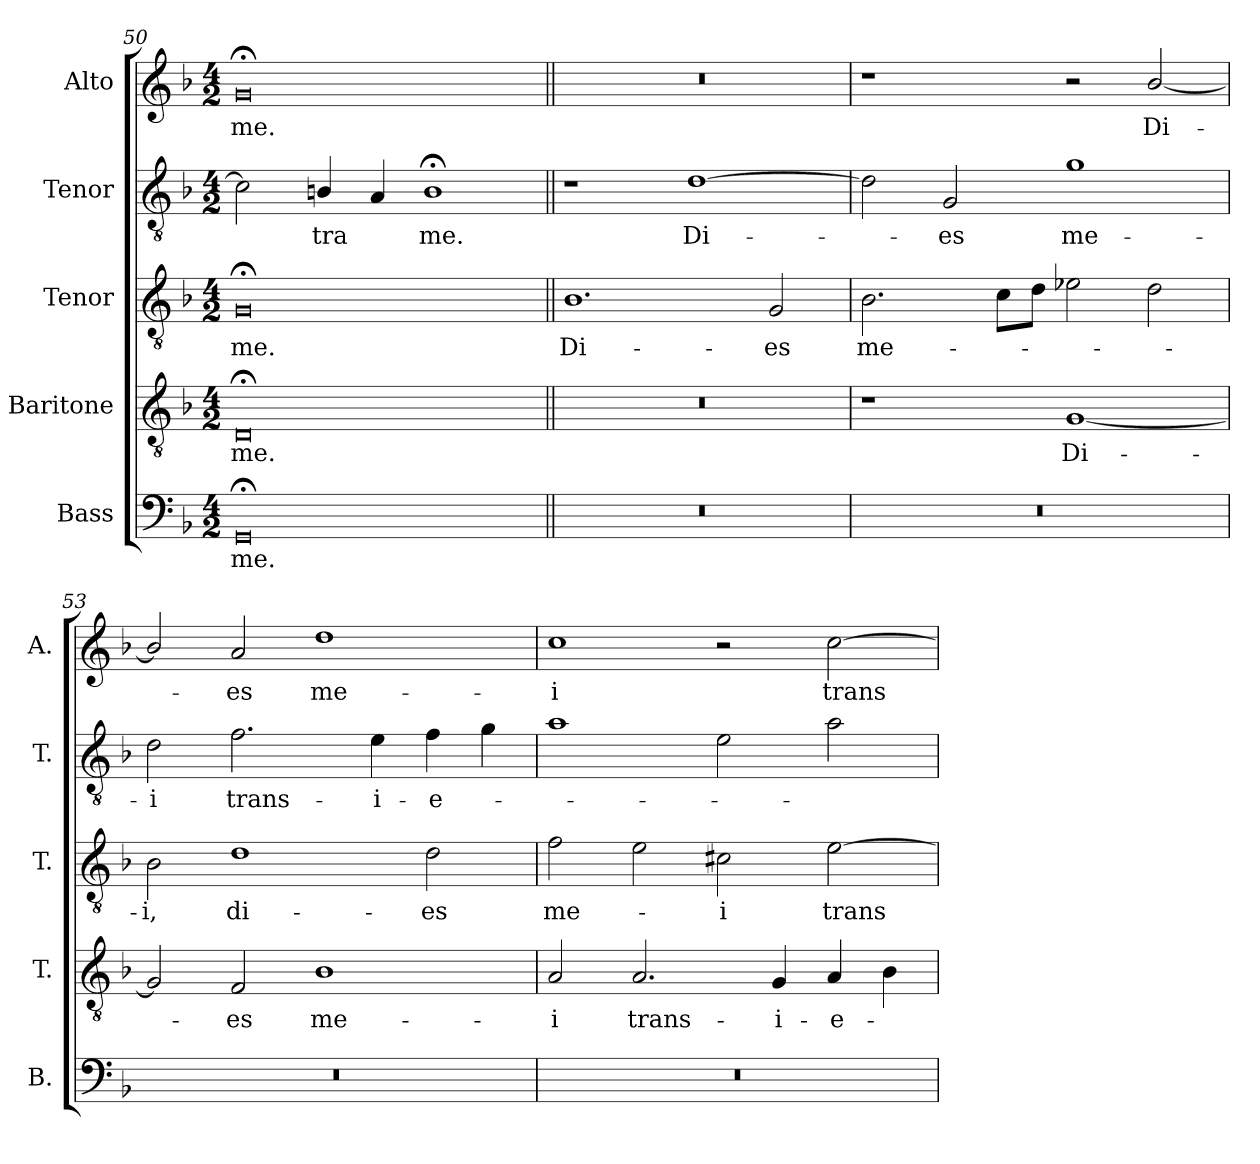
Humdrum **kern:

**kern	**text	**kern	**text	**kern	**text	**kern	**text	**kern	**text
*part5	*part5	*part4	*part4	*part3	*part3	*part2	*part2	*part1	*part1
*staff5	*staff5	*staff4	*staff4	*staff3	*staff3	*staff2	*staff2	*staff1	*staff1
*I"Bass	*	*I"Baritone	*	*I"Tenor	*	*I"Tenor	*	*I"Alto	*
*I'B.	*	*I'T.	*	*I'T.	*	*I'T.	*	*I'A.	*
*clefF4	*	*clefGv2	*	*clefGv2	*	*clefGv2	*	*clefG2	*
*	*	*ITrd7c12	*	*ITrd7c12	*	*ITrd7c12	*	*	*
*k[b-]	*	*k[b-]	*	*k[b-]	*	*k[b-]	*	*k[b-]	*
*F:	*	*F:	*	*F:	*	*F:	*	*F:	*
*M4/2	*	*M4/2	*	*M4/2	*	*M4/2	*	*M4/2	*
=50	=50	=50	=50	=50	=50	=50	=50	=50	=50
!	!LO:LY:b:color=#000000	!	!	!	!	!	!	!	!
!	!	!	!LO:LY:b:color=#000000	!	!	!	!	!	!
!	!	!	!	!	!LO:LY:b:color=#000000	!	!	!	!
!	!	!	!	!	!	!	!	!	!LO:LY:b:color=#000000
0GG;i	me.	0DD;i	me.	0GG;i	me.	2Ci\]	.	0g;i	me.
!	!	!	!	!	!	!	!LO:LY:b:color=#000000	!	!
.	.	.	.	.	.	4BBni/	-tra	.	.
.	.	.	.	.	.	4AAi/	.	.	.
!	!	!	!	!	!	!	!LO:LY:b:color=#000000	!	!
.	.	.	.	.	.	1BB;i	me.	.	.
!!LO:LB:g=z
=51||	=51||	=51||	=51||	=51||	=51||	=51||	=51||	=51||	=51||
!LO:N:vis=1	!	!LO:N:vis=1	!	!	!	!	!	!	!
!	!	!	!	!	!LO:LY:b:color=#000000	!	!	!LO:N:vis=1	!
0r	.	0r	.	1.BB-i	Di-	1r	.	0r	.
!	!	!	!	!	!	!	!LO:LY:b:color=#000000	!	!
.	.	.	.	.	.	[1Di	Di-	.	.
!	!	!	!	!	!LO:LY:b:color=#000000	!	!	!	!
.	.	.	.	2GGi/	-es	.	.	.	.
=52	=52	=52	=52	=52	=52	=52	=52	=52	=52
!LO:N:vis=1	!	!	!	!	!	!	!	!	!
!	!	!	!	!	!LO:LY:b:color=#000000	!	!	!	!
0r	.	1r	.	2.BB-i\	me-	2Di\]	.	1r	.
!	!	!	!	!	!	!	!LO:LY:b:color=#000000	!	!
.	.	.	.	.	.	2GGi/	-es	.	.
.	.	.	.	8Ci\L	.	.	.	.	.
.	.	.	.	8Di\J	.	.	.	.	.
!	!	!	!LO:LY:b:color=#000000	!	!	!	!	!	!
!	!	!	!	!	!	!	!LO:LY:b:color=#000000	!	!
.	.	[1GGi	Di-	2E-Xi\	.	1Gi	me-	2r	.
!	!	!	!	!	!	!	!	!	!LO:LY:b:color=#000000
.	.	.	.	2Di\	.	.	.	[2b-i/	Di-
=53	=53	=53	=53	=53	=53	=53	=53	=53	=53
!LO:N:vis=1	!	!	!	!	!	!	!	!	!
!	!	!	!	!	!LO:LY:b:color=#000000	!	!	!	!
!	!	!	!	!	!	!	!LO:LY:b:color=#000000	!	!
0r	.	2GGi/]	.	2BB-i\	-i,	2Di\	-i	2b-i/]	.
!	!	!	!LO:LY:b:color=#000000	!	!	!	!	!	!
!	!	!	!	!	!LO:LY:b:color=#000000	!	!	!	!
!	!	!	!	!	!	!	!LO:LY:b:color=#000000	!	!
!	!	!	!	!	!	!	!	!	!LO:LY:b:color=#000000
.	.	2FFi/	-es	1Di	di-	2.Fi\	trans-	2ai/	-es
!	!	!	!LO:LY:b:color=#000000	!	!	!	!	!	!
!	!	!	!	!	!	!	!	!	!LO:LY:b:color=#000000
.	.	1BB-i	me-	.	.	.	.	1ddi	me-
!	!	!	!	!	!	!	!LO:LY:b:color=#000000	!	!
.	.	.	.	.	.	4Ei\	-i-	.	.
!	!	!	!	!	!LO:LY:b:color=#000000	!	!	!	!
!	!	!	!	!	!	!	!LO:LY:b:color=#000000	!	!
.	.	.	.	2Di\	-es	4Fi\	-e-	.	.
.	.	.	.	.	.	4Gi\	.	.	.
=54	=54	=54	=54	=54	=54	=54	=54	=54	=54
!LO:N:vis=1	!	!	!	!	!	!	!	!	!
!	!	!	!LO:LY:b:color=#000000	!	!	!	!	!	!
!	!	!	!	!	!LO:LY:b:color=#000000	!	!	!	!
!	!	!	!	!	!	!	!	!	!LO:LY:b:color=#000000
0r	.	2AAi/	-i	2Fi\	me-	1Ai	.	1cci	-i
!	!	!	!LO:LY:b:color=#000000	!	!	!	!	!	!
.	.	2.AAi/	trans-	2Ei\	.	.	.	.	.
!	!	!	!	!	!LO:LY:b:color=#000000	!	!	!	!
.	.	.	.	2C#Xi\	-i	2Ei\	.	2r	.
!	!	!	!LO:LY:b:color=#000000	!	!	!	!	!	!
.	.	4GGi/	-i-	.	.	.	.	.	.
!	!	!	!LO:LY:b:color=#000000	!	!	!	!	!	!
!	!	!	!	!	!LO:LY:b:color=#000000	!	!	!	!
!	!	!	!	!	!	!	!	!	!LO:LY:b:color=#000000
.	.	4AAi/	-e-	[2Ei\	trans-	2Ai\	.	[2cci\	trans-
.	.	4BB-i\	.	.	.	.	.	.	.
=	=	=	=	=	=	=	=	=	=
*-	*-	*-	*-	*-	*-	*-	*-	*-	*-
